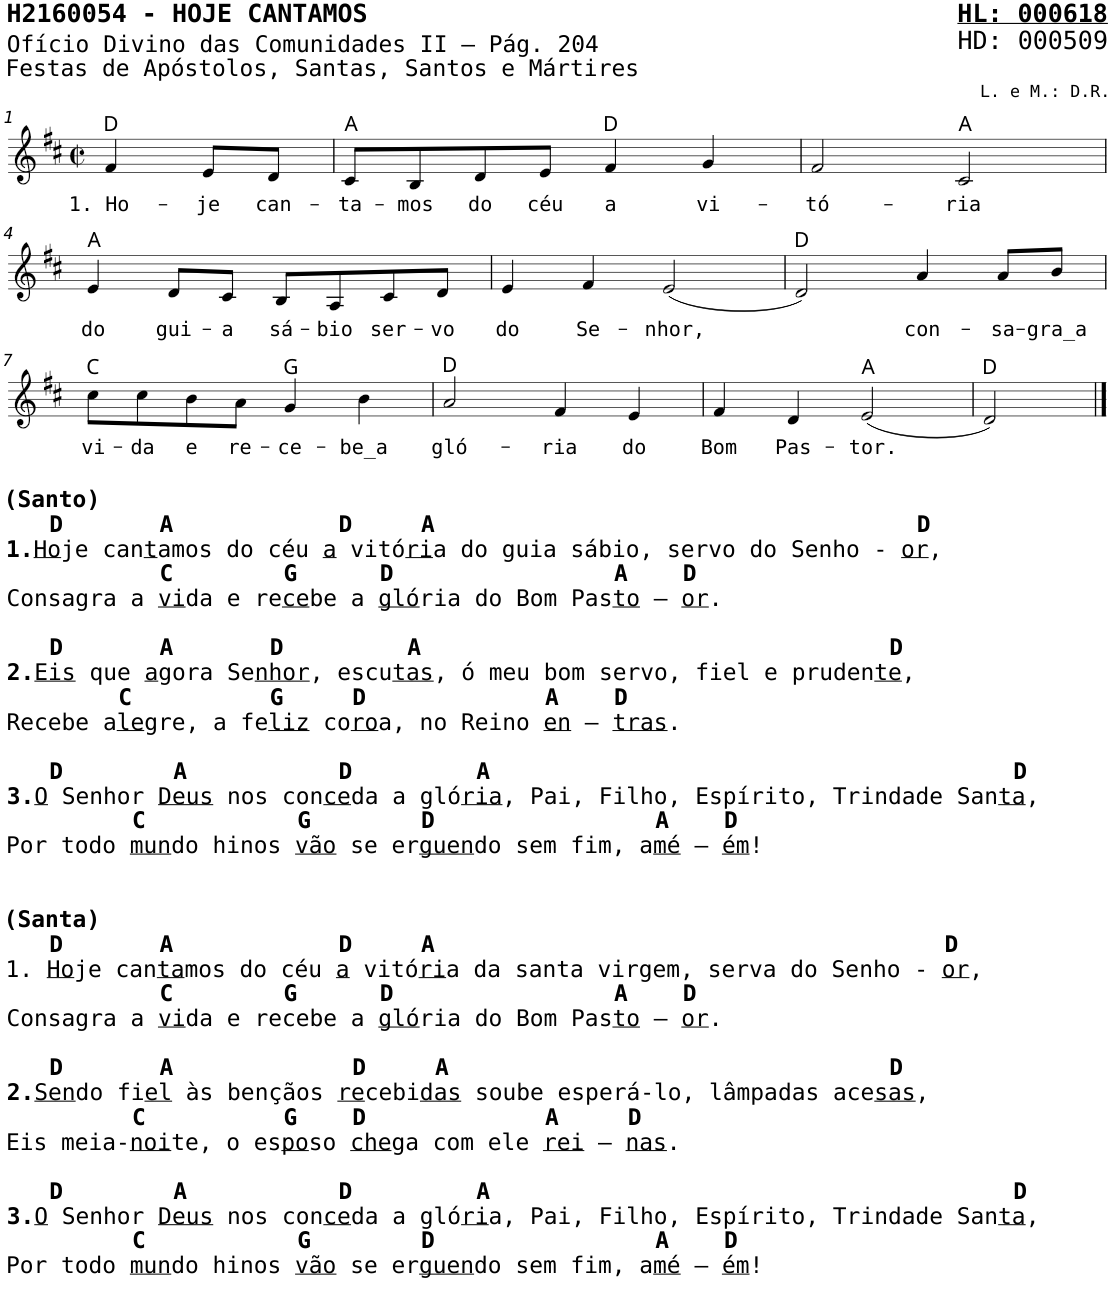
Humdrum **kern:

**kern	**text	**harte
*part1	*part1	*part1
*staff1	*staff1	*
*I"Voz	*	*
*I'V	*	*
*stria5	*	*
*clefG2	*	*
*k[f#c#]	*	*
*M2/2	*	*
*met(c|)	*	*
=1	=1	=1
!	!LO:LY:b	!
4f#/	1. Ho-	D:maj
!	!LO:LY:b	!
8e/L	-je	.
!	!LO:LY:b	!
8d/J	can-	.
=2	=2	=2
!	!LO:LY:b	!
8c#/L	-ta-	A:maj
!	!LO:LY:b	!
8B/	-mos	.
!	!LO:LY:b	!
8d/	do	.
!	!LO:LY:b	!
8e/J	céu	.
!	!LO:LY:b	!
4f#/	a	D:maj
!	!LO:LY:b	!
4g/	vi-	.
=3	=3	=3
!	!LO:LY:b	!
2f#/	-tó-	.
!	!LO:LY:b	!
2c#/	-ria	A:maj
!!LO:LB:g=z
=4	=4	=4
!	!LO:LY:b	!
4e/	do	A:maj
!	!LO:LY:b	!
8d/L	gui-	.
!	!LO:LY:b	!
8c#/J	-a	.
!	!LO:LY:b	!
8B/L	sá-	.
!	!LO:LY:b	!
8A/	-bio	.
!	!LO:LY:b	!
8c#/	ser-	.
!	!LO:LY:b	!
8d/J	-vo	.
=5	=5	=5
!	!LO:LY:b	!
4e/	do	.
!	!LO:LY:b	!
4f#/	Se-	.
!	!LO:LY:b	!
(2e/	-nhor,	.
=6	=6	=6
2d/)	.	D:maj
!	!LO:LY:b	!
4a/	con-	.
!	!LO:LY:b	!
8a/L	-sa-	.
!	!LO:LY:b	!
8b/J	-gra_a	.
!!LO:LB:g=z
=7	=7	=7
!LO:TX:b:B:t=(Santo)	!	!
!LO:TX:b:t=D       A            D     A                                   D	!	!
!LO:TX:b:t=1.	!	!
!LO:TX:b:t=Ho	!	!
!LO:TX:b:t=je can	!	!
!LO:TX:b:t=t	!	!
!LO:TX:b:t=amos do céu	!	!
!LO:TX:b:t=a	!	!
!LO:TX:b:t=vitó	!	!
!LO:TX:b:t=ri	!	!
!LO:TX:b:t=a do guia sábio, servo do Senho -	!	!
!LO:TX:b:t=or	!	!
!LO:TX:b:t=,	!	!
!LO:TX:b:B:t=C        G      D                A    D	!	!
!LO:TX:b:t=Consagra a	!	!
!LO:TX:b:t=vi	!	!
!LO:TX:b:t=da e re	!	!
!LO:TX:b:t=ce	!	!
!LO:TX:b:t=be a	!	!
!LO:TX:b:t=gló	!	!
!LO:TX:b:t=ria do Bom Pas	!	!
!LO:TX:b:t=to	!	!
!LO:TX:b:t=–	!	!
!LO:TX:b:t=or	!	!
!LO:TX:b:t=.	!	!
!LO:TX:b:B:t=D       A       D         A                                  D	!	!
!LO:TX:b:t=2.	!	!
!LO:TX:b:t=Eis	!	!
!LO:TX:b:t=que	!	!
!LO:TX:b:t=a	!	!
!LO:TX:b:t=gora Se	!	!
!LO:TX:b:t=nhor	!	!
!LO:TX:b:t=, escu	!	!
!LO:TX:b:t=tas	!	!
!LO:TX:b:t=, ó meu bom servo, fiel e pruden	!	!
!LO:TX:b:t=te	!	!
!LO:TX:b:t=,	!	!
!LO:TX:b:B:t=C          G     D             A    D	!	!
!LO:TX:b:t=Recebe a	!	!
!LO:TX:b:t=le	!	!
!LO:TX:b:t=gre, a fe	!	!
!LO:TX:b:t=liz	!	!
!LO:TX:b:t=co	!	!
!LO:TX:b:t=ro	!	!
!LO:TX:b:t=a, no Reino	!	!
!LO:TX:b:t=en	!	!
!LO:TX:b:t=–	!	!
!LO:TX:b:t=tras	!	!
!LO:TX:b:t=.	!	!
!LO:TX:b:B:t=D        A           D         A                                      D	!	!
!LO:TX:b:t=3.	!	!
!LO:TX:b:t=O	!	!
!LO:TX:b:t=Senhor	!	!
!LO:TX:b:t=Deus	!	!
!LO:TX:b:t=nos con	!	!
!LO:TX:b:t=ce	!	!
!LO:TX:b:t=da a gló	!	!
!LO:TX:b:t=ria	!	!
!LO:TX:b:t=, Pai, Filho, Espírito, Trindade San	!	!
!LO:TX:b:t=ta	!	!
!LO:TX:b:t=,	!	!
!LO:TX:b:B:t=C           G        D                A    D	!	!
!LO:TX:b:t=Por todo	!	!
!LO:TX:b:t=mun	!	!
!LO:TX:b:t=do hinos	!	!
!LO:TX:b:t=vão	!	!
!LO:TX:b:t=se er	!	!
!LO:TX:b:t=guen	!	!
!LO:TX:b:t=do sem fim, a	!	!
!LO:TX:b:t=mé	!	!
!LO:TX:b:t=–	!	!
!LO:TX:b:t=ém	!	!
!LO:TX:b:t=!	!	!
!LO:TX:b:B:t=(Santa)	!	!
!LO:TX:b:t=D       A            D     A                                     D	!	!
!LO:TX:b:t=1.	!	!
!LO:TX:b:t=Ho	!	!
!LO:TX:b:t=je can	!	!
!LO:TX:b:t=ta	!	!
!LO:TX:b:t=mos do céu	!	!
!LO:TX:b:t=a	!	!
!LO:TX:b:t=vitó	!	!
!LO:TX:b:t=ri	!	!
!LO:TX:b:t=a da santa virgem, serva do Senho -	!	!
!LO:TX:b:t=or	!	!
!LO:TX:b:t=,	!	!
!LO:TX:b:B:t=C        G      D                A    D	!	!
!LO:TX:b:t=Consagra a	!	!
!LO:TX:b:t=vi	!	!
!LO:TX:b:t=da e recebe a	!	!
!LO:TX:b:t=gló	!	!
!LO:TX:b:t=ria do Bom Pas	!	!
!LO:TX:b:t=to	!	!
!LO:TX:b:t=–	!	!
!LO:TX:b:t=or	!	!
!LO:TX:b:t=.	!	!
!LO:TX:b:B:t=D       A             D     A                                D	!	!
!LO:TX:b:t=2.	!	!
!LO:TX:b:t=Sen	!	!
!LO:TX:b:t=do fi	!	!
!LO:TX:b:t=el	!	!
!LO:TX:b:t=às bençãos	!	!
!LO:TX:b:t=re	!	!
!LO:TX:b:t=cebi	!	!
!LO:TX:b:t=das	!	!
!LO:TX:b:t=soube esperá-lo, lâmpadas ace	!	!
!LO:TX:b:t=sas	!	!
!LO:TX:b:t=,	!	!
!LO:TX:b:B:t=C          G    D             A     D	!	!
!LO:TX:b:t=Eis meia-	!	!
!LO:TX:b:t=noi	!	!
!LO:TX:b:t=te, o es	!	!
!LO:TX:b:t=po	!	!
!LO:TX:b:t=so	!	!
!LO:TX:b:t=che	!	!
!LO:TX:b:t=ga com ele	!	!
!LO:TX:b:t=rei	!	!
!LO:TX:b:t=–	!	!
!LO:TX:b:t=nas	!	!
!LO:TX:b:t=.	!	!
!LO:TX:b:B:t=D        A           D         A                                      D	!	!
!LO:TX:b:t=3.	!	!
!LO:TX:b:t=O	!	!
!LO:TX:b:t=Senhor	!	!
!LO:TX:b:t=Deus	!	!
!LO:TX:b:t=nos con	!	!
!LO:TX:b:t=ce	!	!
!LO:TX:b:t=da a gló	!	!
!LO:TX:b:t=ri	!	!
!LO:TX:b:t=a, Pai, Filho, Espírito, Trindade San	!	!
!LO:TX:b:t=ta	!	!
!LO:TX:b:t=,	!	!
!LO:TX:b:B:t=C           G        D                A    D	!	!
!LO:TX:b:t=Por todo	!	!
!LO:TX:b:t=mun	!	!
!LO:TX:b:t=do hinos	!	!
!LO:TX:b:t=vão	!	!
!LO:TX:b:t=se er	!	!
!LO:TX:b:t=guen	!	!
!LO:TX:b:t=do sem fim, a	!	!
!LO:TX:b:t=mé	!	!
!LO:TX:b:t=–	!	!
!LO:TX:b:t=ém	!	!
!LO:TX:b:t=!	!	!
!	!LO:LY:b	!
8cc#\L	vi-	C:maj
!	!LO:LY:b	!
8cc#\	-da	.
!	!LO:LY:b	!
8b\	e	.
!	!LO:LY:b	!
8a\J	re-	.
!	!LO:LY:b	!
4g/	-ce-	G:maj
!	!LO:LY:b	!
4b\	-be_a	.
=8	=8	=8
!	!LO:LY:b	!
2a/	gló-	D:maj
!	!LO:LY:b	!
4f#/	-ria	.
!	!LO:LY:b	!
4e/	do	.
=9	=9	=9
!	!LO:LY:b	!
4f#/	Bom	.
!	!LO:LY:b	!
4d/	Pas-	.
!	!LO:LY:b	!
(2e/	-tor.	A:maj
=10	=10	=10
2d/)	.	D:maj
==	==	==
*-	*-	*-
